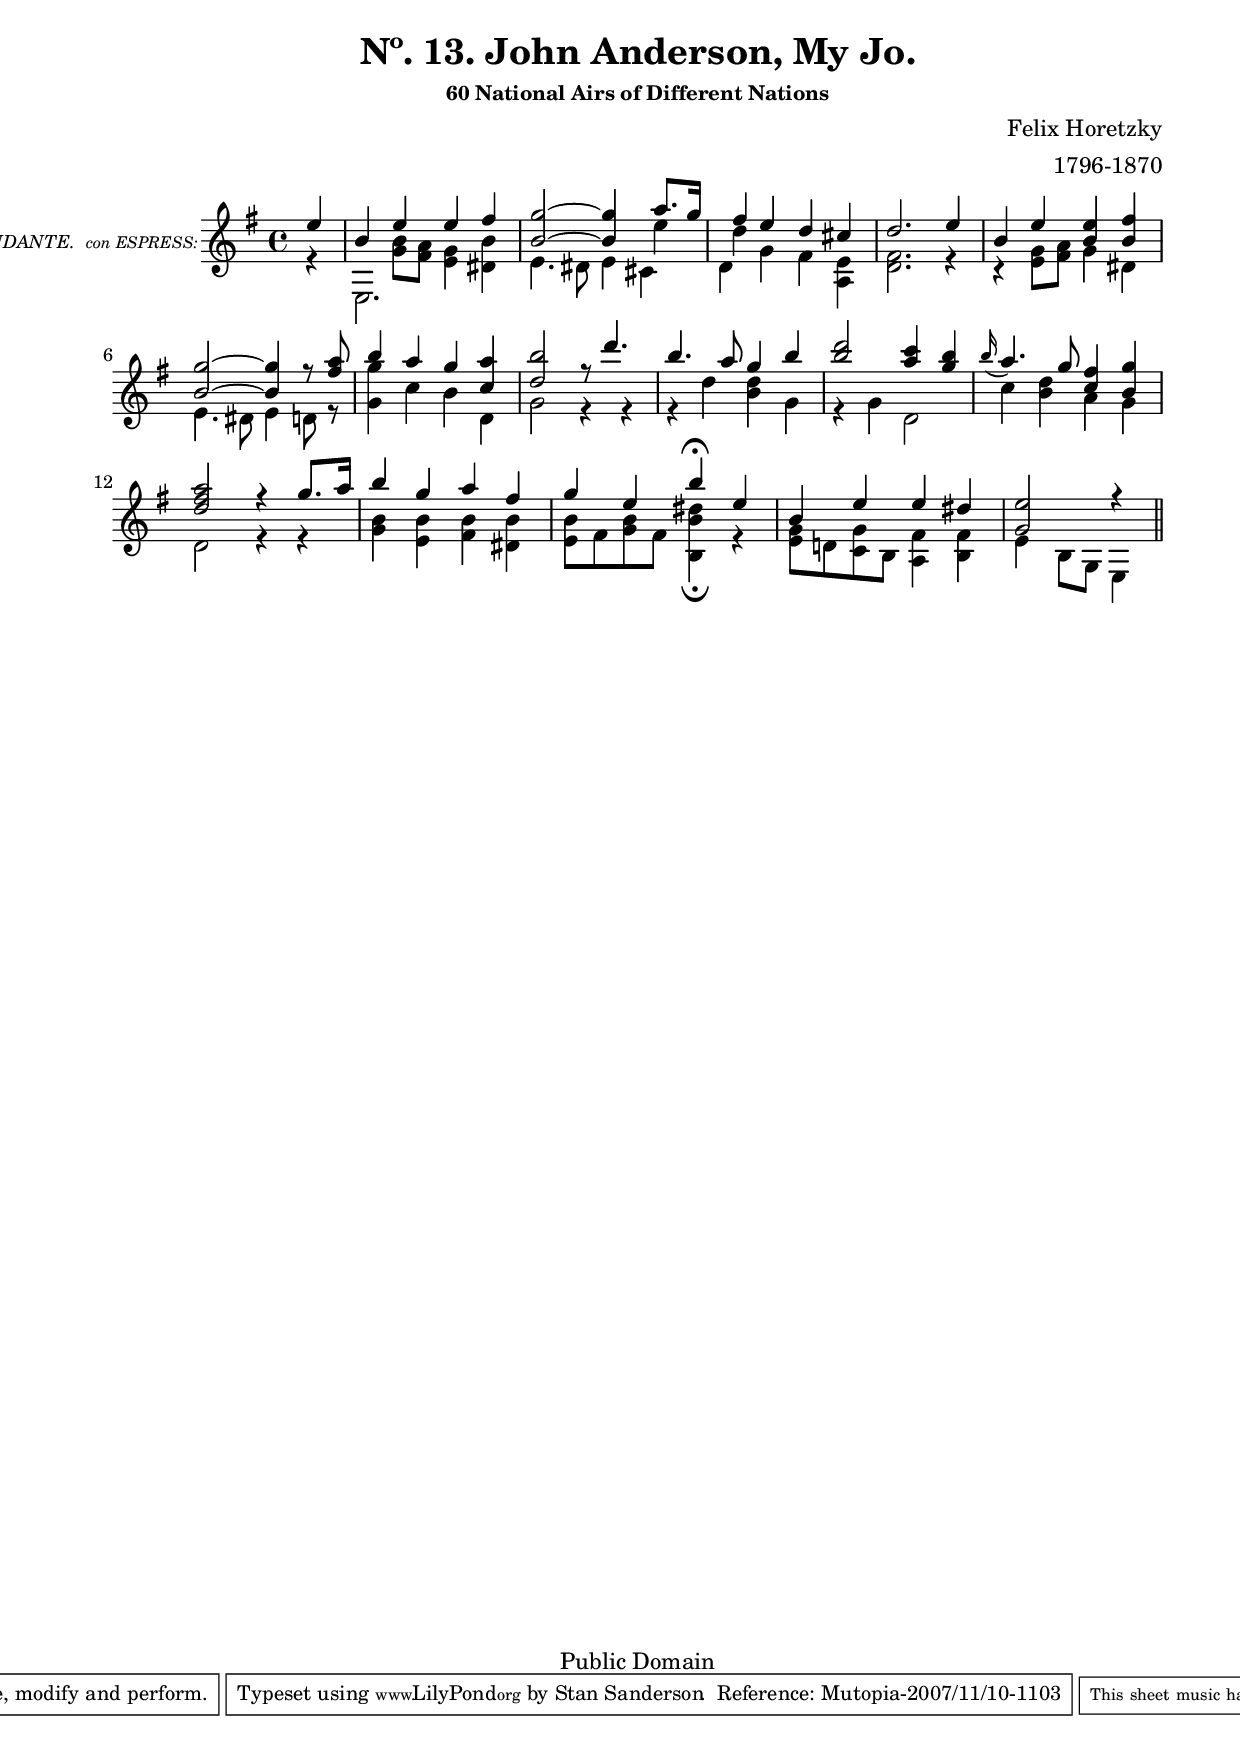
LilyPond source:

% Entered on Nov 5, 2007
\version "2.11.34"
%#(set-global-staff-size 17) 

\paper {
%	#(set-paper-size "a4")
%	#(set-paper-size "letter")
	left-margin = 0.75 \in
	line-width = 7.0 \in
	between-system-padding = #2.0
	between-system-space = #2.0
	ragged-last-bottom = ##t 
	ragged-bottom = ##f
}

\header {
	title = "Nº. 13. John Anderson, My Jo."
	subtitle = ""
	subsubtitle = "60 National Airs of Different Nations"
	composer = \markup{\column \right-align 
	{\line {Felix Horetzky} 1796-1870}}
	meter = ""
% MUTOPIA
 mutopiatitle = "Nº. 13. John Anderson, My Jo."
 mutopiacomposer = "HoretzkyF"
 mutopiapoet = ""
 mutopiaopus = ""
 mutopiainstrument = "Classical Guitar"
 date = "unk"
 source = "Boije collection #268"
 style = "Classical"
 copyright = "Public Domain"
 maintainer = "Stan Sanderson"
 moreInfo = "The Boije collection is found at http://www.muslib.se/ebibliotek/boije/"
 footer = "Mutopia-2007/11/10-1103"
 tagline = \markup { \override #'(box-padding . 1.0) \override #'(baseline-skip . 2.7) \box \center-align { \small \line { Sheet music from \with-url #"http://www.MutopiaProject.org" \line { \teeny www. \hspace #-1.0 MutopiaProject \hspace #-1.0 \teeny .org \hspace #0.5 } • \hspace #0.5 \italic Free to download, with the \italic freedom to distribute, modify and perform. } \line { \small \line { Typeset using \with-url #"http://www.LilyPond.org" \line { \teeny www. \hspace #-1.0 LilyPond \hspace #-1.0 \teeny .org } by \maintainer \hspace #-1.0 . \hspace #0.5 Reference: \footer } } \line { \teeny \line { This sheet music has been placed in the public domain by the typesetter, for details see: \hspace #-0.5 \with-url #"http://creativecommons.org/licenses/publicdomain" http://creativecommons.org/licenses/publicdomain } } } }
}

%%%%%%%%%%%%%%%%%%%%%%%%%%%%%%%%%%%%
%%
%% Source & comments
%%	
%%  	Felix Horetzky was born in Horyszów Ruski, Poland, January 1, 1796.
%%	Little is known about he came to the guitar. He traveled to Vienna
%%	to study under master guitarrist, Mauro Giuliani. He traveled
%%  	extensively in Europe as a concert performer and teacher. He wrote
%%  	between 100 and 150 pieces for the guitar. He died in Edinburgh
%%  	on October 6, 1870.
%%
%%	This piece is from #268, "60 National Airs of Different Nations",
%%	in the Boije collection and is in the public domain.
%%	"John Anderson, My Jo." is a setting of the well-known Robert Burns
%%	poem.
%%	
%%	<http://www.muslib.se/ebibliotek/boije/>
%%	Publisher: Chappell (London), no date given.
%%
%%	Carl Boije (1849-1923) was an amateur guitarist whose vast collection
%%	was donated to the State Library of Sweden after his death.
%%
%%	The dynamic markings for the most part follow the original score; obvious
%%	notation errors have been corrected.
%%
%%%%%%%%%%%%%%%%%%%%%%%%%%%%%%%%%%%%

\include "english.ly"

%%%% shortcuts

dol = \markup { \smaller\italic "dolce."}
cres = \markup{\smaller\italic"cresc:"}
cress = \markup{\tiny\smaller\italic"cresc:"}
espr = \markup{\smaller\italic"espres:"}
rit = \markup{\smaller\italic"ritart:"}
atem = \markup{\smaller\italic"a tempo:"}
smz = \markup{\smaller\italic"smorz:"} % smorzando
showTup = { \override TupletNumber #'transparent = ##f
		\override TupletBracket #'transparent = ##f }
hideTup = { \override TupletNumber #'transparent = ##t
		\override TupletBracket #'transparent = ##t }
seg = \markup {\smaller \smaller \musicglyph #"scripts.segno"}
cod = \markup {\smaller \vcenter "to" \hspace #0.7 \smaller \vcenter \musicglyph #"scripts.coda"}
toseg = \markup { \bold \vcenter "to" \hspace #0.7 \vcenter \smaller \musicglyph #"scripts.segno" }
fin = \markup {\smaller \smaller \bold \italic "Fine."}		
I = \once \override NoteColumn #'ignore-collision = ##t	

%% End shortcuts


%%%%%%%%%%
%% Reminders
%
%    \once \override DynamicText #'extra-offset = #'(-3.75 . 5.5)
%    \once \override TextScript #'extra-offset = #'( 0.8 . -2.3 )
%    \once \override Stem #'length-fraction = #0.8
%
%%%%%%%%%%

upper = \relative c''{
	\set Staff.instrumentName=\markup{ \center-align 
	{\smaller\bold "Nº. 13  " \smaller\smaller\italic "ANDANTE. " 
	\tiny\smaller\italic "con ESPRESS:"}}
		\partial 4*1 e4 |
		b <<{e e}\\{<b g>8 <a fs> <g e>4}>> fs' |
		<g b,>2 ~ <g b,>4 <<{a8. g16}\\ 
			\once \override Stem #'length-fraction = #0.8 e4 >> |
		<< fs4 \\ \once \override Stem #'length-fraction = #0.7
			d >> e d cs |
		d2. e4 |
		b e <e b> <fs b,> |
		<g b,>2 ~ <g b,>4 r8 <a fs> |
		b4 a g <a c,> |
		<b d,>2 r8 d4. |
		b4. a8 g4 b |
		<d b>2 <c a>4 <b g> |
		\grace{\slurDown b16(}a4.) g8 <fs c>4 <g b,> |
		<a fs d>2 r4 g8. a16 |
		b4 g a fs |
		g e b'\fermata e, |
		b e e ds |
		<e g,>2 r4 
}
		

lower = \relative c' { 
	\override Staff.NoteCollision 
	#'merge-differently-headed = ##t
		\partial 4*1 r4 |
		e,2. <b'' ds,>4 |
		e,4. ds8 e4 cs |
		d g fs <e a,> |
		<fs d>2. r4 |
		r <g e>8 <a fs> g4 ds |
		e4. ds8 e4 d8 r |
		<g' g,>4 c, b d, |
		g2 r4 r |
		r d' <d b> g, |
		r g d2 |
		c'4 <d b> a g |
		d2 r4 r |
		<b' g> <b e,> <b fs> <b ds,> |
		<b e,>8 fs <b g> fs <ds' b b,>4_\fermata r |
		<g, e>8 d! <g c,> b, <fs' a,>4 <fs b,> |
		e b8 g e4 
}

staffClassicalGuitar = \new Staff  {
		\time 4/4
		\key g \major
		\set Staff.connectArpeggios = ##t
		\set Staff.midiInstrument="acoustic guitar (nylon)"
		<<
			\new Voice = A { \voiceOne  \upper }			
			\new Voice = C { \voiceFour  \lower }
		>>
		\bar "||"   %%  "|."
}

\score { 
		<<
			\staffClassicalGuitar
		>>
		}
		
\layout  {\context {
   \Staff
   \consists Span_arpeggio_engraver
 } }

\score {
%%	\unfoldRepeats
	\staffClassicalGuitar
	\midi {
		\context {
			\Score
			tempoWholesPerMinute = #(ly:make-moment 110 4)
		}
		\context {
			\Voice
			\remove "Dynamic_performer"
	    }
    }
}
